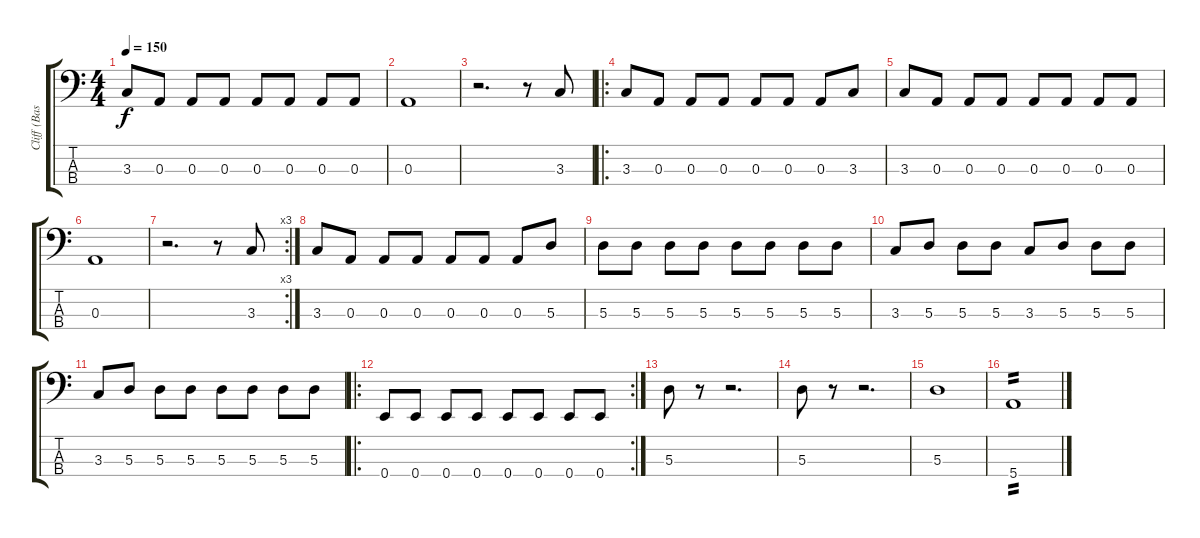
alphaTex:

\track ("Cliff (Bass)" "Cliff (Bas") {instrument electricbassfinger}
\staff {score tabs}
\tuning (G2 D2 A1 E1) {hide}
\ts (4 4)
\tempo 150
\clef f4
\ks c
3.3.8{dy f} 0.3.8 0.3.8 0.3.8 0.3.8 0.3.8 0.3.8 0.3.8 |
0.3.1 |
r.2{d} r.8 3.3.8 |
\ro
3.3.8 0.3.8 0.3.8 0.3.8 0.3.8 0.3.8 0.3.8 3.3.8 |
3.3.8 0.3.8 0.3.8 0.3.8 0.3.8 0.3.8 0.3.8 0.3.8 |
0.3.1 |
\rc 3
r.2{d} r.8 3.3.8 |
3.3.8 0.3.8 0.3.8 0.3.8 0.3.8 0.3.8 0.3.8 5.3.8 |
5.3.8 5.3.8 5.3.8 5.3.8 5.3.8 5.3.8 5.3.8 5.3.8 |
3.3.8 5.3.8 5.3.8 5.3.8 3.3.8 5.3.8 5.3.8 5.3.8 |
3.3.8 5.3.8 5.3.8 5.3.8 5.3.8 5.3.8 5.3.8 5.3.8 |
\ro
\rc 2
0.4.8 0.4.8 0.4.8 0.4.8 0.4.8 0.4.8 0.4.8 0.4.8 |
5.3.8 r.8 r.2{d} |
5.3.8 r.8 r.2{d} |
5.3.1 |
5.4.1{tp 2}
